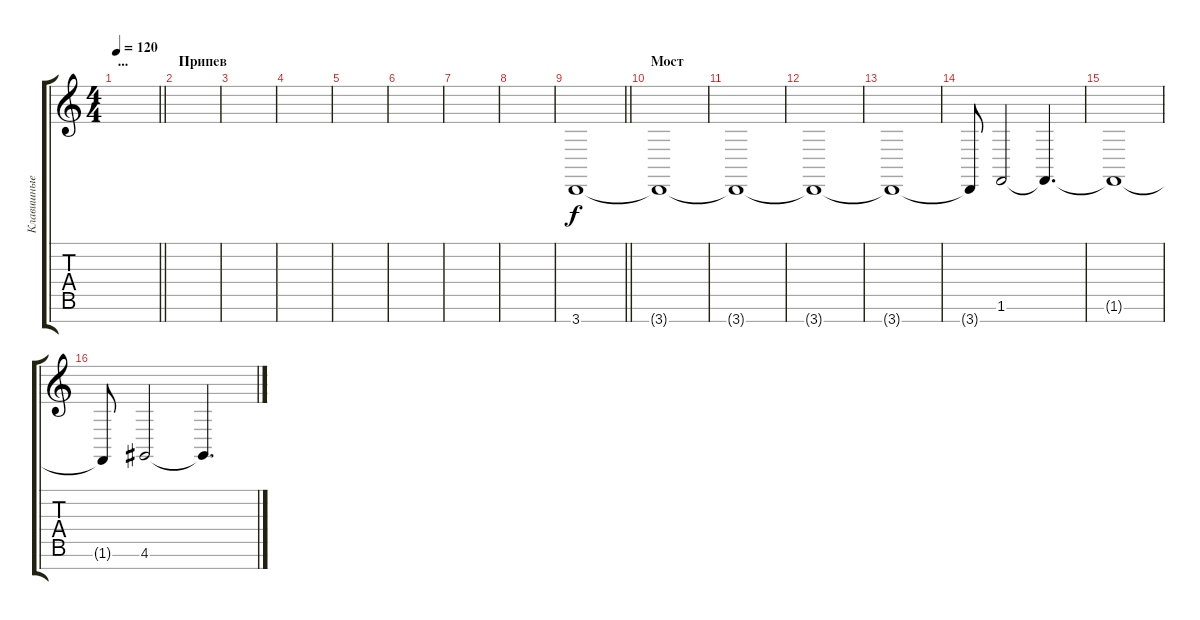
\track ("Клавишные II" "Клавишные ") {instrument pad2warm}
\staff {score tabs}
\tuning (E4 B3 G3 D3 A2 E2 B1) {hide}
\ts (4 4)
\section ("" "...")
\tempo 120
\clef g2
\barLineRight lightlight
\ks c
|
\section ("" "Припев")
|
|
|
|
|
|
|
\barLineRight lightlight
3.7.1 |
\section ("" "Мост")
3.7{t}.1 |
3.7{t}.1 |
3.7{t}.1 |
3.7{t}.1 |
3.7{t}.8 1.6.2 1.6{t}.4{d} |
1.6{t}.1 |
1.6{t}.8 4.6.2 4.6{t}.4{d}
